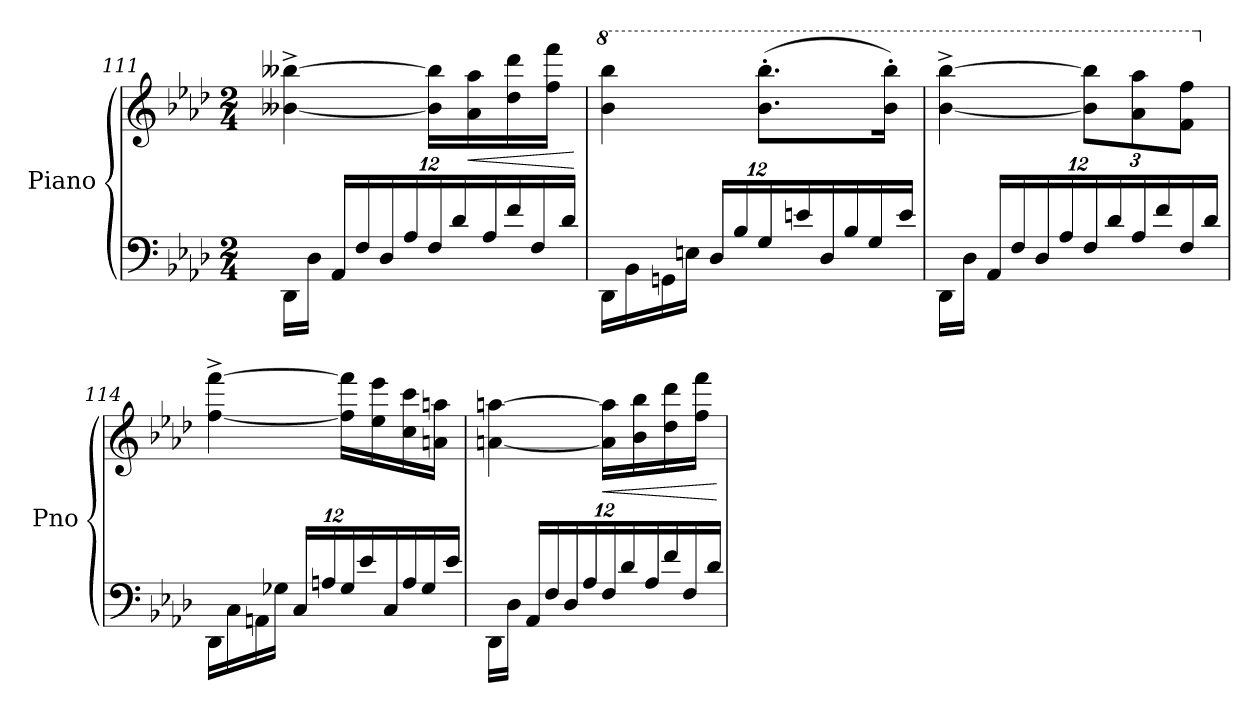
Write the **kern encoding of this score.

**kern	**kern	**dynam
*part1	*part1	*part1
*staff2	*staff1	*staff1/2
*I"Piano	*	*
*I'Pno	*	*
!!LO:LB:g=z
*clefF4	*clefG2	*
*k[b-e-a-d-]	*k[b-e-a-d-]	*
*M2/4	*M2/4	*
*Xbrackettup	*	*
=111	=111	=111
24DD-\LL	[4b--X\^ [4bb--X\^	.
24D-\JJ	.	.
24AA-/LL	.	.
24F/	.	.
24D-/	.	.
24A-/	.	.
24F/	16b--\] 16bb--\]LL	.
24d-/	.	.
!	!	!LO:HP:b
.	16a-\ 16aa-\	<
24A-/	.	.
24f/	16dd-\ 16ddd-\	.
24F/	.	.
.	16ff\ 16fff\JJ	.
24d-/JJ	.	.
.	.	[
!!LO:PB:g=z
=112	=112	=112
*	*8va	*
24DD-\LL	4bb-\ 4bbb-\	.
24BB-\	.	.
24GGn\	.	.
24En\JJ	.	.
24D-/LL	.	.
24B-/	.	.
24G/	(>8.bb-\' 8.bbb-\'L	.
24en/	.	.
24D-/	.	.
24B-/	.	.
24G/	.	.
.	16bb-\' 16bbb-\'Jk)	.
24e/JJ	.	.
=113	=113	=113
24DD-\LL	[4bb-\^ [4bbb-\^	.
24D-\JJ	.	.
24AA-/LL	.	.
24F/	.	.
24D-/	.	.
24A-/	.	.
*	*Xbrackettup	*
24F/	12bb-\] 12bbb-\]L	.
24d-/	.	.
24A-/	12aa-\ 12aaa-\	.
24f/	.	.
24F/	12ff\ 12fff\J	.
24d-/JJ	.	.
=114	=114	=114
*	*X8va	*
24DD-\LL	[4ff\^ [4fff\^	.
24C\	.	.
24AAn\	.	.
24G-X\JJ	.	.
24C/LL	.	.
24An/	.	.
24G-/	16ff\] 16fff\]LL	.
24e-/	.	.
.	16ee-\ 16eee-\	.
24C/	.	.
24A/	16cc\ 16ccc\	.
24G-/	.	.
.	16an\ 16aan\JJ	.
24e-/JJ	.	.
!!LO:LB:g=z
=115	=115	=115
24DD-\LL	[4an\ [4aan\	.
24D-\JJ	.	.
24AA-/LL	.	.
24F/	.	.
24D-/	.	.
24A-/	.	.
!	!	!LO:HP:b
24F/	16a\] 16aa\]LL	<
24d-/	.	.
.	16b-\ 16bb-\	.
24A-/	.	.
24f/	16dd-\ 16ddd-\	.
24F/	.	.
.	16ff\ 16fff\JJ	.
24d-/JJ	.	.
.	.	[
=	=	=
*-	*-	*-
